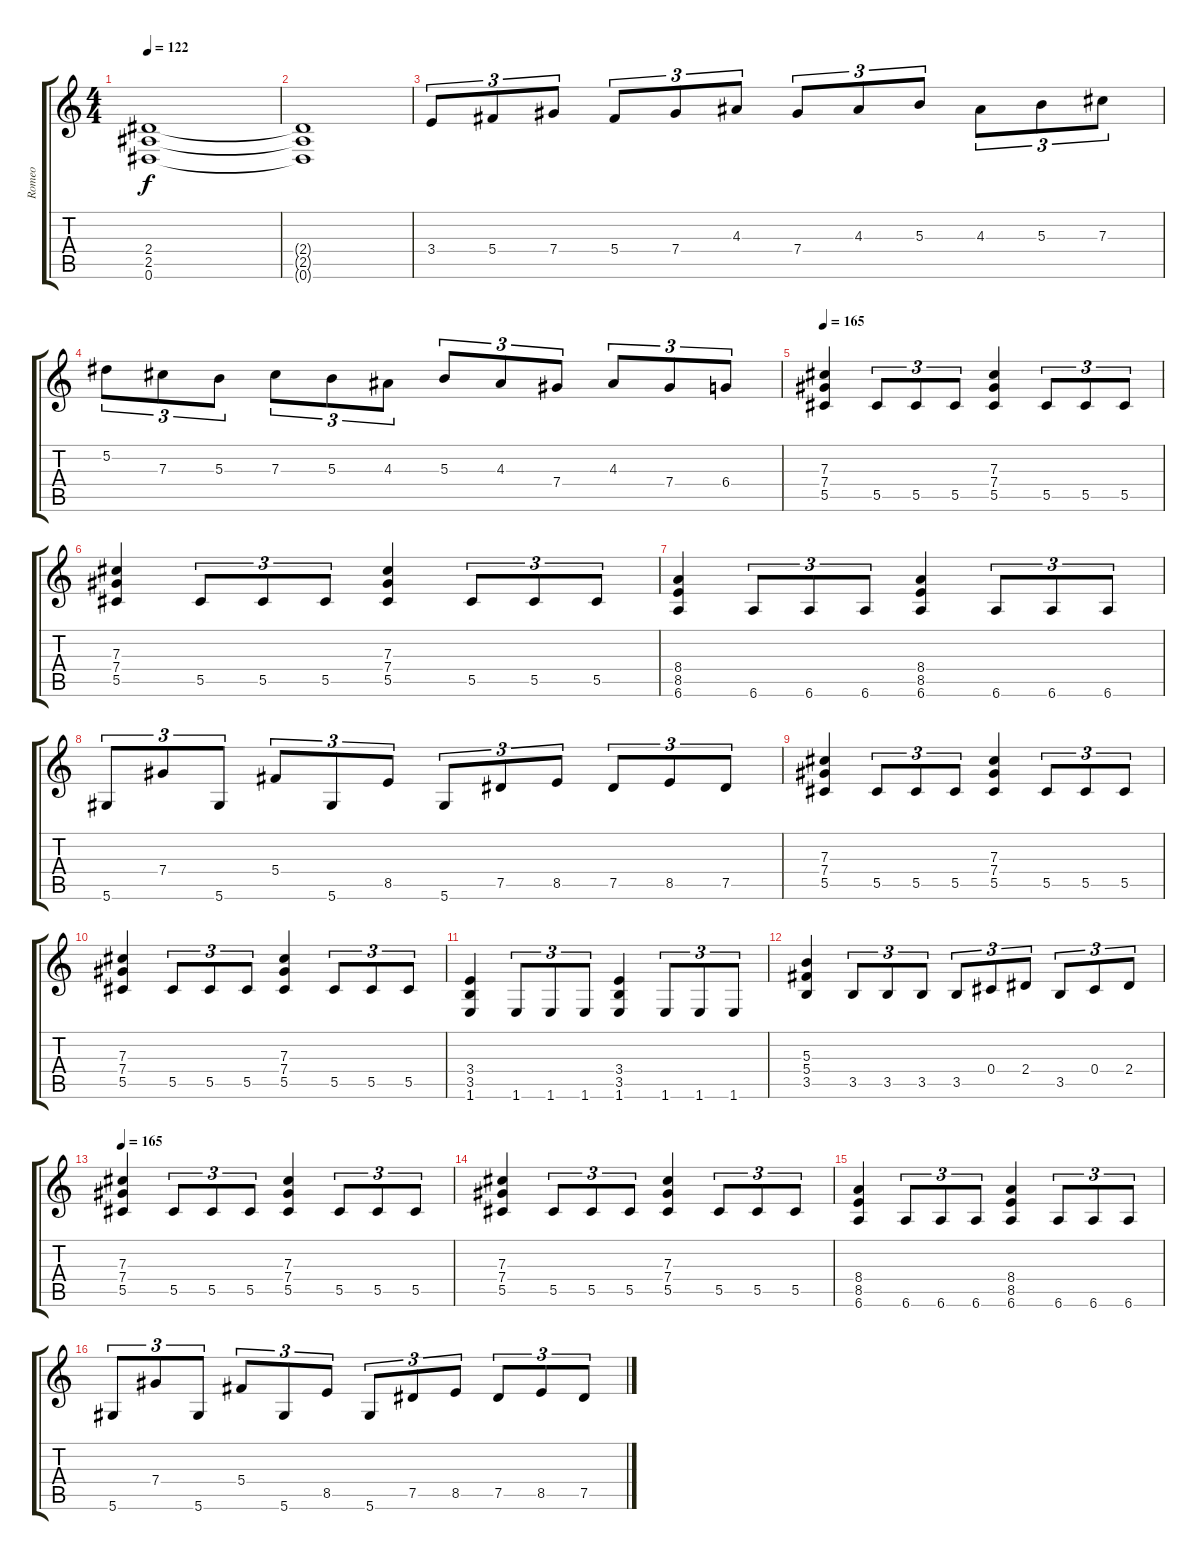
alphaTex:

\track ("Romeo " "Romeo ") {instrument distortionguitar}
\staff {score tabs}
\tuning (Eb4 Bb3 Gb3 Db3 Ab2 Eb2) {hide}
\ts (4 4)
\tempo 122
\clef g2
\ks c
(2.4 2.5 0.6).1{dy f} |
(2.4{t} 2.5{t} 0.6{t}).1 |
3.4.8{tu (3 2)} 5.4.8{tu (3 2)} 7.4.8{tu (3 2)} 5.4.8{tu (3 2)} 7.4.8{tu (3 2)} 4.3.8{tu (3 2)} 7.4.8{tu (3 2)} 4.3.8{tu (3 2)} 5.3.8{tu (3 2)} 4.3.8{tu (3 2)} 5.3.8{tu (3 2)} 7.3.8{tu (3 2)} |
5.2.8{tu (3 2)} 7.3.8{tu (3 2)} 5.3.8{tu (3 2)} 7.3.8{tu (3 2)} 5.3.8{tu (3 2)} 4.3.8{tu (3 2)} 5.3.8{tu (3 2)} 4.3.8{tu (3 2)} 7.4.8{tu (3 2)} 4.3.8{tu (3 2)} 7.4.8{tu (3 2)} 6.4.8{tu (3 2)} |
\tempo 165
(7.3 7.4 5.5).4 5.5.8{tu (3 2)} 5.5.8{tu (3 2)} 5.5.8{tu (3 2)} (7.3 7.4 5.5).4 5.5.8{tu (3 2)} 5.5.8{tu (3 2)} 5.5.8{tu (3 2)} |
(7.3 7.4 5.5).4 5.5.8{tu (3 2)} 5.5.8{tu (3 2)} 5.5.8{tu (3 2)} (7.3 7.4 5.5).4 5.5.8{tu (3 2)} 5.5.8{tu (3 2)} 5.5.8{tu (3 2)} |
(8.4 8.5 6.6).4 6.6.8{tu (3 2)} 6.6.8{tu (3 2)} 6.6.8{tu (3 2)} (8.4 8.5 6.6).4 6.6.8{tu (3 2)} 6.6.8{tu (3 2)} 6.6.8{tu (3 2)} |
5.6.8{tu (3 2)} 7.4.8{tu (3 2)} 5.6.8{tu (3 2)} 5.4.8{tu (3 2)} 5.6.8{tu (3 2)} 8.5.8{tu (3 2)} 5.6.8{tu (3 2)} 7.5.8{tu (3 2)} 8.5.8{tu (3 2)} 7.5.8{tu (3 2)} 8.5.8{tu (3 2)} 7.5.8{tu (3 2)} |
(7.3 7.4 5.5).4 5.5.8{tu (3 2)} 5.5.8{tu (3 2)} 5.5.8{tu (3 2)} (7.3 7.4 5.5).4 5.5.8{tu (3 2)} 5.5.8{tu (3 2)} 5.5.8{tu (3 2)} |
(7.3 7.4 5.5).4 5.5.8{tu (3 2)} 5.5.8{tu (3 2)} 5.5.8{tu (3 2)} (7.3 7.4 5.5).4 5.5.8{tu (3 2)} 5.5.8{tu (3 2)} 5.5.8{tu (3 2)} |
(3.4 3.5 1.6).4 1.6.8{tu (3 2)} 1.6.8{tu (3 2)} 1.6.8{tu (3 2)} (3.4 3.5 1.6).4 1.6.8{tu (3 2)} 1.6.8{tu (3 2)} 1.6.8{tu (3 2)} |
(5.3 5.4 3.5).4 3.5.8{tu (3 2)} 3.5.8{tu (3 2)} 3.5.8{tu (3 2)} 3.5.8{tu (3 2)} 0.4.8{tu (3 2)} 2.4.8{tu (3 2)} 3.5.8{tu (3 2)} 0.4.8{tu (3 2)} 2.4.8{tu (3 2)} |
\tempo 165
(7.3 7.4 5.5).4 5.5.8{tu (3 2)} 5.5.8{tu (3 2)} 5.5.8{tu (3 2)} (7.3 7.4 5.5).4 5.5.8{tu (3 2)} 5.5.8{tu (3 2)} 5.5.8{tu (3 2)} |
(7.3 7.4 5.5).4 5.5.8{tu (3 2)} 5.5.8{tu (3 2)} 5.5.8{tu (3 2)} (7.3 7.4 5.5).4 5.5.8{tu (3 2)} 5.5.8{tu (3 2)} 5.5.8{tu (3 2)} |
(8.4 8.5 6.6).4 6.6.8{tu (3 2)} 6.6.8{tu (3 2)} 6.6.8{tu (3 2)} (8.4 8.5 6.6).4 6.6.8{tu (3 2)} 6.6.8{tu (3 2)} 6.6.8{tu (3 2)} |
5.6.8{tu (3 2)} 7.4.8{tu (3 2)} 5.6.8{tu (3 2)} 5.4.8{tu (3 2)} 5.6.8{tu (3 2)} 8.5.8{tu (3 2)} 5.6.8{tu (3 2)} 7.5.8{tu (3 2)} 8.5.8{tu (3 2)} 7.5.8{tu (3 2)} 8.5.8{tu (3 2)} 7.5.8{tu (3 2)}
